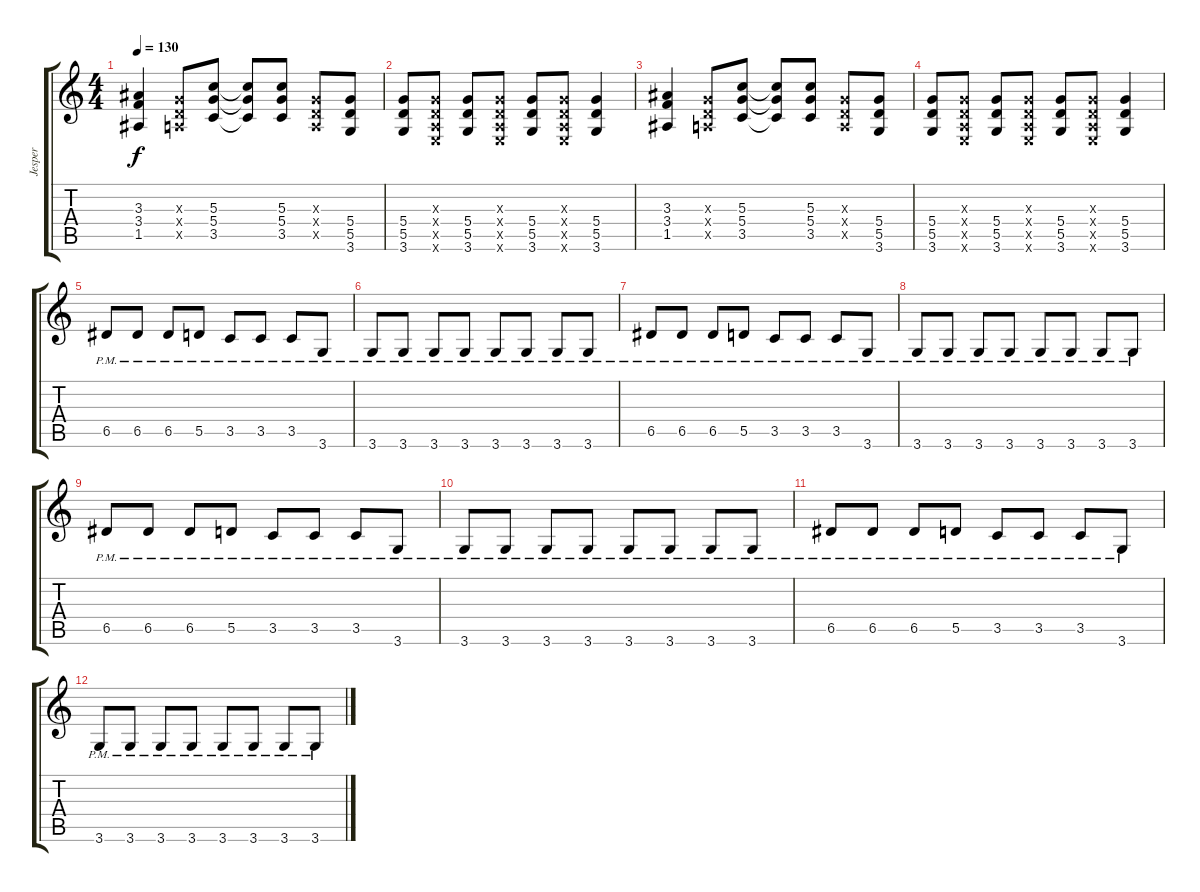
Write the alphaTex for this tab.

\track ("Jesper" "Jesper") {instrument distortionguitar}
\staff {score tabs}
\tuning (E4 B3 G3 D3 A2 E2) {hide}
\ts (4 4)
\tempo 130
\clef g2
\ks c
(3.3 3.4 1.5).4{dy f instrument distortionguitar} (0.3{x} 0.4{x} 0.5{x}).8 (5.3 5.4 3.5).8 (5.3{t} 5.4{t} 3.5{t}).8 (5.3 5.4 3.5).8 (0.3{x} 0.4{x} 0.5{x}).8 (5.4 5.5 3.6).8 |
(5.4 5.5 3.6).8 (0.3{x} 0.4{x} 0.5{x} 0.6{x}).8 (5.4 5.5 3.6).8 (0.3{x} 0.4{x} 0.5{x} 0.6{x}).8 (5.4 5.5 3.6).8 (0.3{x} 0.4{x} 0.5{x} 0.6{x}).8 (5.4 5.5 3.6).4 |
(3.3 3.4 1.5).4{instrument distortionguitar} (0.3{x} 0.4{x} 0.5{x}).8 (5.3 5.4 3.5).8 (5.3{t} 5.4{t} 3.5{t}).8 (5.3 5.4 3.5).8 (0.3{x} 0.4{x} 0.5{x}).8 (5.4 5.5 3.6).8 |
(5.4 5.5 3.6).8 (0.3{x} 0.4{x} 0.5{x} 0.6{x}).8 (5.4 5.5 3.6).8 (0.3{x} 0.4{x} 0.5{x} 0.6{x}).8 (5.4 5.5 3.6).8 (0.3{x} 0.4{x} 0.5{x} 0.6{x}).8 (5.4 5.5 3.6).4 |
6.5{pm}.8{instrument electricguitarclean} 6.5{pm}.8 6.5{pm}.8 5.5{pm}.8 3.5{pm}.8 3.5{pm}.8 3.5{pm}.8 3.6{pm}.8 |
3.6{pm}.8 3.6{pm}.8 3.6{pm}.8 3.6{pm}.8 3.6{pm}.8 3.6{pm}.8 3.6{pm}.8 3.6{pm}.8 |
6.5{pm}.8{instrument electricguitarclean} 6.5{pm}.8 6.5{pm}.8 5.5{pm}.8 3.5{pm}.8 3.5{pm}.8 3.5{pm}.8 3.6{pm}.8 |
3.6{pm}.8 3.6{pm}.8 3.6{pm}.8 3.6{pm}.8 3.6{pm}.8 3.6{pm}.8 3.6{pm}.8 3.6{pm}.8 |
6.5{pm}.8{instrument electricguitarclean} 6.5{pm}.8 6.5{pm}.8 5.5{pm}.8 3.5{pm}.8 3.5{pm}.8 3.5{pm}.8 3.6{pm}.8 |
3.6{pm}.8 3.6{pm}.8 3.6{pm}.8 3.6{pm}.8 3.6{pm}.8 3.6{pm}.8 3.6{pm}.8 3.6{pm}.8 |
6.5{pm}.8{instrument electricguitarclean} 6.5{pm}.8 6.5{pm}.8 5.5{pm}.8 3.5{pm}.8 3.5{pm}.8 3.5{pm}.8 3.6{pm}.8 |
3.6{pm}.8 3.6{pm}.8 3.6{pm}.8 3.6{pm}.8 3.6{pm}.8 3.6{pm}.8 3.6{pm}.8 3.6{pm}.8
